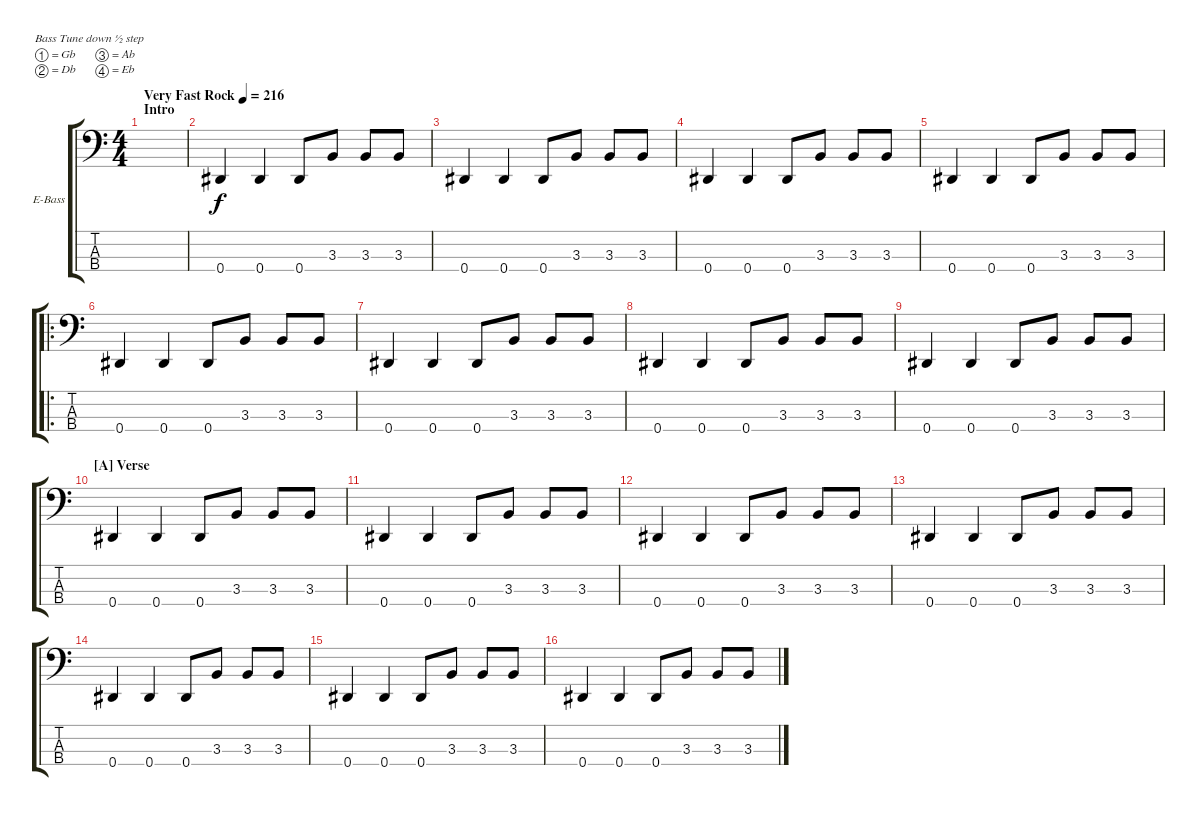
\defaultSystemsLayout 4
\bracketExtendMode groupsimilarinstruments
\firstSystemTrackNameOrientation horizontal
\otherSystemsTrackNameOrientation horizontal
\track ("Electric Bass" "E-Bass") {instrument electricbassfinger}
\staff {score tabs}
\tuning (Gb2 Db2 Ab1 Eb1)
\ts (4 4)
\section ("" "Intro")
\tempo (216 "Very Fast Rock")
\clef f4
\ks c
|
0.4.4 0.4.4 0.4.8 3.3.8 3.3.8 3.3.8 |
0.4.4 0.4.4 0.4.8 3.3.8 3.3.8 3.3.8 |
0.4.4 0.4.4 0.4.8 3.3.8 3.3.8 3.3.8 |
0.4.4 0.4.4 0.4.8 3.3.8 3.3.8 3.3.8 |
\ro
0.4.4 0.4.4 0.4.8 3.3.8 3.3.8 3.3.8 |
0.4.4 0.4.4 0.4.8 3.3.8 3.3.8 3.3.8 |
0.4.4 0.4.4 0.4.8 3.3.8 3.3.8 3.3.8 |
0.4.4 0.4.4 0.4.8 3.3.8 3.3.8 3.3.8 |
\section ("A" "Verse")
0.4.4 0.4.4 0.4.8 3.3.8 3.3.8 3.3.8 |
0.4.4 0.4.4 0.4.8 3.3.8 3.3.8 3.3.8 |
0.4.4 0.4.4 0.4.8 3.3.8 3.3.8 3.3.8 |
0.4.4 0.4.4 0.4.8 3.3.8 3.3.8 3.3.8 |
0.4.4 0.4.4 0.4.8 3.3.8 3.3.8 3.3.8 |
0.4.4 0.4.4 0.4.8 3.3.8 3.3.8 3.3.8 |
0.4.4 0.4.4 0.4.8 3.3.8 3.3.8 3.3.8
